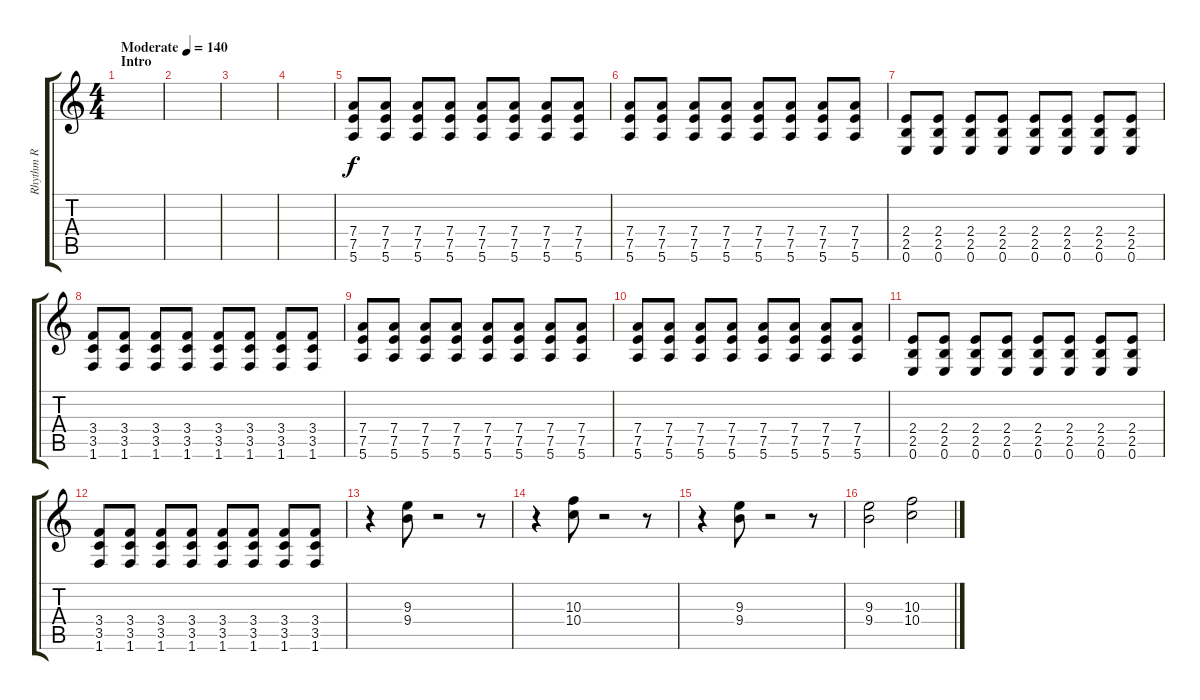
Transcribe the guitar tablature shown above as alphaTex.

\track ("Rhythm R" "Rhythm R") {instrument distortionguitar}
\staff {score tabs}
\tuning (E4 B3 G3 D3 A2 E2) {hide}
\ts (4 4)
\section ("" "Intro")
\tempo (140 "Moderate")
\clef g2
\ks c
|
|
|
|
(7.4 7.5 5.6).8 (7.4 7.5 5.6).8 (7.4 7.5 5.6).8 (7.4 7.5 5.6).8 (7.4 7.5 5.6).8 (7.4 7.5 5.6).8 (7.4 7.5 5.6).8 (7.4 7.5 5.6).8 |
(7.4 7.5 5.6).8 (7.4 7.5 5.6).8 (7.4 7.5 5.6).8 (7.4 7.5 5.6).8 (7.4 7.5 5.6).8 (7.4 7.5 5.6).8 (7.4 7.5 5.6).8 (7.4 7.5 5.6).8 |
(2.4 2.5 0.6).8 (2.4 2.5 0.6).8 (2.4 2.5 0.6).8 (2.4 2.5 0.6).8 (2.4 2.5 0.6).8 (2.4 2.5 0.6).8 (2.4 2.5 0.6).8 (2.4 2.5 0.6).8 |
(3.4 3.5 1.6).8 (3.4 3.5 1.6).8 (3.4 3.5 1.6).8 (3.4 3.5 1.6).8 (3.4 3.5 1.6).8 (3.4 3.5 1.6).8 (3.4 3.5 1.6).8 (3.4 3.5 1.6).8 |
(7.4 7.5 5.6).8 (7.4 7.5 5.6).8 (7.4 7.5 5.6).8 (7.4 7.5 5.6).8 (7.4 7.5 5.6).8 (7.4 7.5 5.6).8 (7.4 7.5 5.6).8 (7.4 7.5 5.6).8 |
(7.4 7.5 5.6).8 (7.4 7.5 5.6).8 (7.4 7.5 5.6).8 (7.4 7.5 5.6).8 (7.4 7.5 5.6).8 (7.4 7.5 5.6).8 (7.4 7.5 5.6).8 (7.4 7.5 5.6).8 |
(2.4 2.5 0.6).8 (2.4 2.5 0.6).8 (2.4 2.5 0.6).8 (2.4 2.5 0.6).8 (2.4 2.5 0.6).8 (2.4 2.5 0.6).8 (2.4 2.5 0.6).8 (2.4 2.5 0.6).8 |
(3.4 3.5 1.6).8 (3.4 3.5 1.6).8 (3.4 3.5 1.6).8 (3.4 3.5 1.6).8 (3.4 3.5 1.6).8 (3.4 3.5 1.6).8 (3.4 3.5 1.6).8 (3.4 3.5 1.6).8 |
r.4 (9.3 9.4).8 r.2 r.8 |
r.4 (10.3 10.4).8 r.2 r.8 |
r.4 (9.3 9.4).8 r.2 r.8 |
(9.3 9.4).2 (10.3 10.4).2
